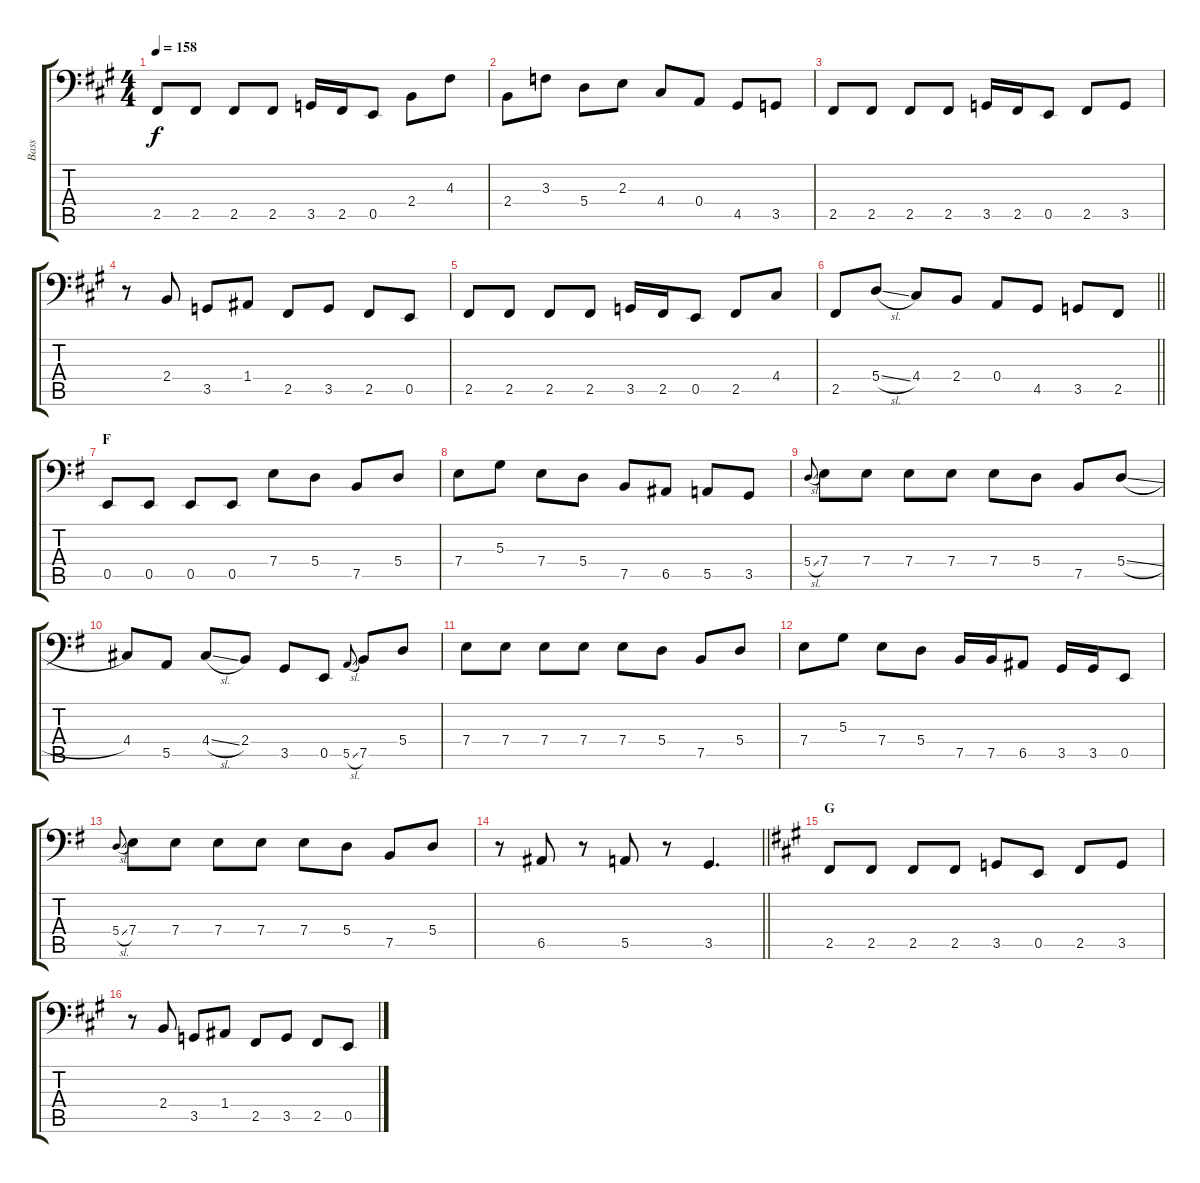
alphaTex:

\track ("Bass" "Bass") {instrument electricbassfinger}
\staff {score tabs}
\tuning (C3 G2 D2 A1 E1 B0) {hide}
\ts (4 4)
\tempo 158
\clef f4
\ks f#minor
2.5.8{dy f} 2.5.8 2.5.8 2.5.8 3.5.16 2.5.16 0.5.8 2.4.8 4.3.8 |
2.4.8 3.3.8 5.4.8 2.3.8 4.4.8 0.4.8 4.5.8 3.5.8 |
2.5.8 2.5.8 2.5.8 2.5.8 3.5.16 2.5.16 0.5.8 2.5.8 3.5.8 |
r.8 2.4.8 3.5.8 1.4.8 2.5.8 3.5.8 2.5.8 0.5.8 |
2.5.8 2.5.8 2.5.8 2.5.8 3.5.16 2.5.16 0.5.8 2.5.8 4.4.8 |
\barLineRight lightlight
2.5.8 5.4{sl}.8 4.4.8 2.4.8 0.4.8 4.5.8 3.5.8 2.5.8 |
\section ("" "F")
\ks g
0.5.8 0.5.8 0.5.8 0.5.8 7.4.8 5.4.8 7.5.8 5.4.8 |
7.4.8 5.3.8 7.4.8 5.4.8 7.5.8 6.5.8 5.5.8 3.5.8 |
5.4{sl}.8{gr onbeat} 7.4.8 7.4.8 7.4.8 7.4.8 7.4.8 5.4.8 7.5.8 5.4{sl}.8 |
4.4.8 5.5.8 4.4{sl}.8 2.4.8 3.5.8 0.5.8 5.5{sl}.8{gr onbeat} 7.5.8 5.4.8 |
7.4.8 7.4.8 7.4.8 7.4.8 7.4.8 5.4.8 7.5.8 5.4.8 |
7.4.8 5.3.8 7.4.8 5.4.8 7.5.16 7.5.16 6.5.8 3.5.16 3.5.16 0.5.8 |
5.4{sl}.8{gr onbeat} 7.4.8 7.4.8 7.4.8 7.4.8 7.4.8 5.4.8 7.5.8 5.4.8 |
\barLineRight lightlight
r.8 6.5.8 r.8 5.5.8 r.8 3.5.4{d} |
\section ("" "G")
\ks f#minor
2.5.8 2.5.8 2.5.8 2.5.8 3.5.8 0.5.8 2.5.8 3.5.8 |
r.8 2.4.8 3.5.8 1.4.8 2.5.8 3.5.8 2.5.8 0.5.8
